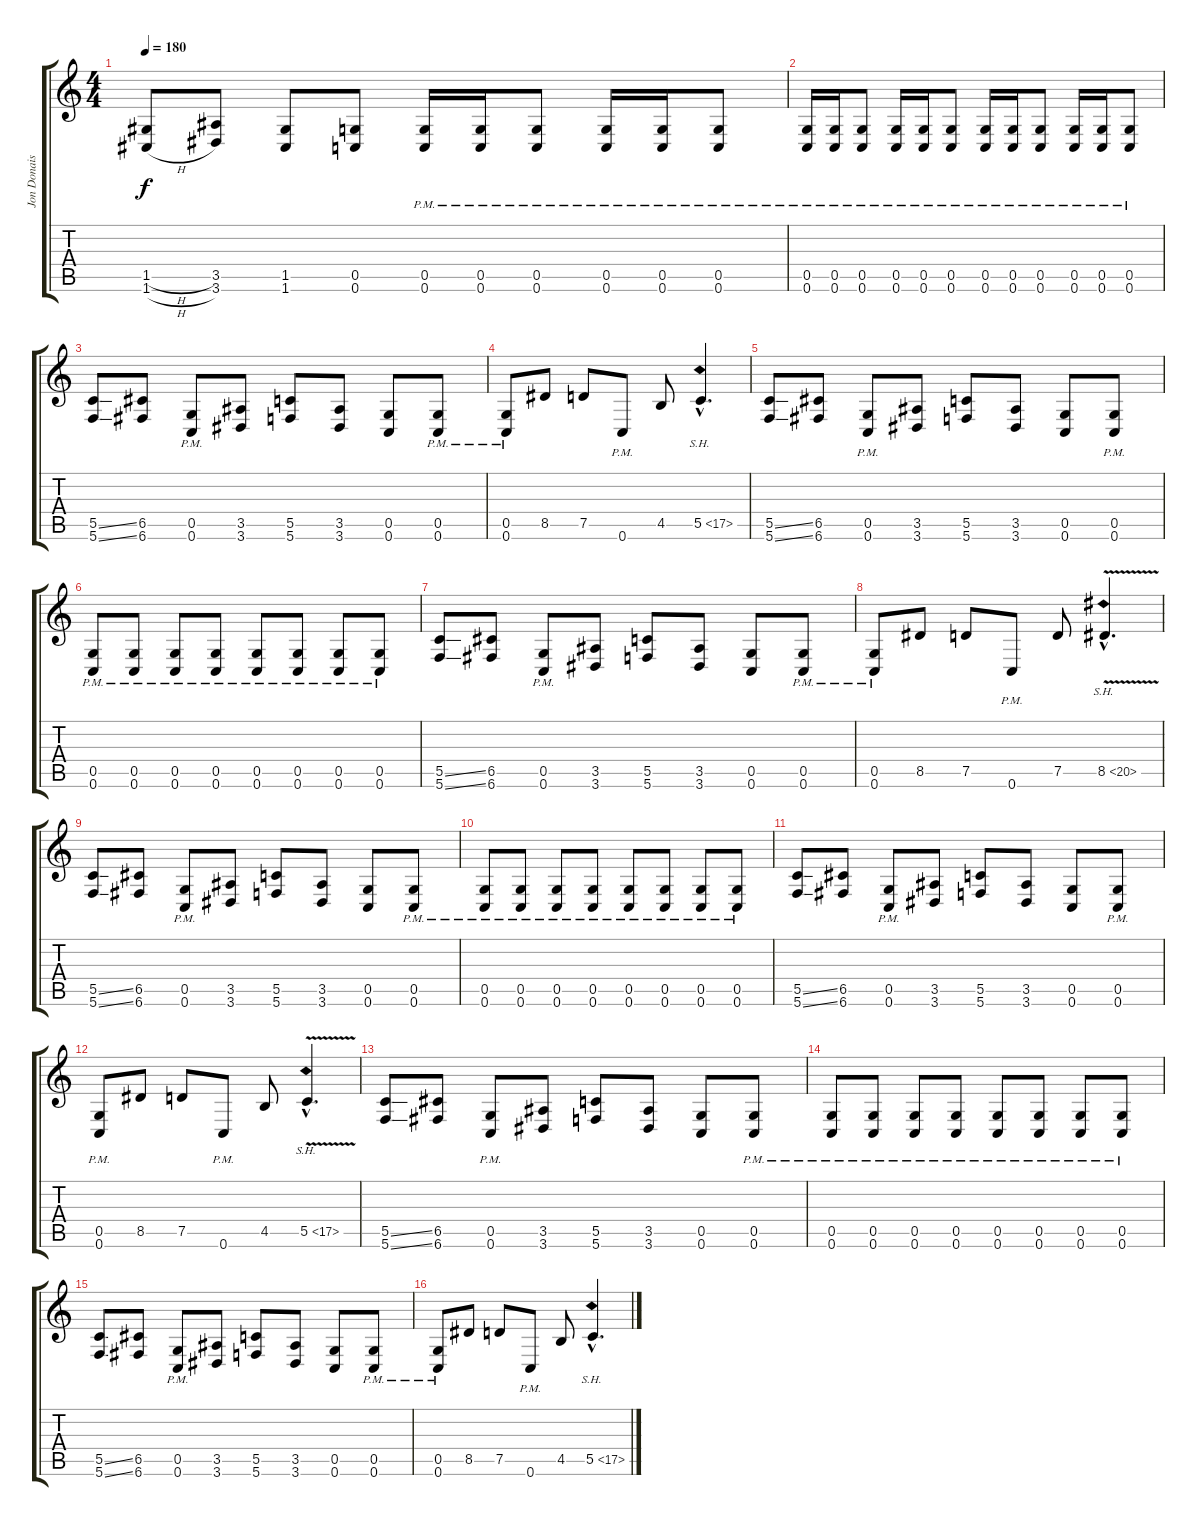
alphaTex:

\track ("Jon Donais" "Jon Donais") {instrument distortionguitar}
\staff {score tabs}
\tuning (D4 A3 F3 C3 G2 C2) {hide}
\ts (4 4)
\tempo 180
\clef g2
\ks c
(1.5{h} 1.6{h}).8{dy f} (3.5 3.6).8 (1.5 1.6).8 (0.5 0.6).8 (0.5{pm} 0.6{pm}).16 (0.5{pm} 0.6{pm}).16 (0.5{pm} 0.6{pm}).8 (0.5{pm} 0.6{pm}).16 (0.5{pm} 0.6{pm}).16 (0.5{pm} 0.6{pm}).8 |
(0.5{pm} 0.6{pm}).16 (0.5{pm} 0.6{pm}).16 (0.5{pm} 0.6{pm}).8 (0.5{pm} 0.6{pm}).16 (0.5{pm} 0.6{pm}).16 (0.5{pm} 0.6{pm}).8 (0.5{pm} 0.6{pm}).16 (0.5{pm} 0.6{pm}).16 (0.5{pm} 0.6{pm}).8 (0.5{pm} 0.6{pm}).16 (0.5{pm} 0.6{pm}).16 (0.5{pm} 0.6{pm}).8 |
(5.5{ss} 5.6{ss}).8 (6.5 6.6).8 (0.5{pm} 0.6{pm}).8 (3.5 3.6).8 (5.5 5.6).8 (3.5 3.6).8 (0.5 0.6).8 (0.5{pm} 0.6{pm}).8 |
(0.5{pm} 0.6{pm}).8 8.5.8 7.5.8 0.6{pm}.8 4.5.8 5.5{sh 12 hac}.4{d} |
(5.5{ss} 5.6{ss}).8 (6.5 6.6).8 (0.5{pm} 0.6{pm}).8 (3.5 3.6).8 (5.5 5.6).8 (3.5 3.6).8 (0.5 0.6).8 (0.5{pm} 0.6{pm}).8 |
(0.5{pm} 0.6{pm}).8 (0.5{pm} 0.6{pm}).8 (0.5{pm} 0.6{pm}).8 (0.5{pm} 0.6{pm}).8 (0.5{pm} 0.6{pm}).8 (0.5{pm} 0.6{pm}).8 (0.5{pm} 0.6{pm}).8 (0.5{pm} 0.6{pm}).8 |
(5.5{ss} 5.6{ss}).8 (6.5 6.6).8 (0.5{pm} 0.6{pm}).8 (3.5 3.6).8 (5.5 5.6).8 (3.5 3.6).8 (0.5 0.6).8 (0.5{pm} 0.6{pm}).8 |
(0.5{pm} 0.6{pm}).8 8.5.8 7.5.8 0.6{pm}.8 7.5.8 8.5{sh 12 v hac}.4{d} |
(5.5{ss} 5.6{ss}).8 (6.5 6.6).8 (0.5{pm} 0.6{pm}).8 (3.5 3.6).8 (5.5 5.6).8 (3.5 3.6).8 (0.5 0.6).8 (0.5{pm} 0.6{pm}).8 |
(0.5{pm} 0.6{pm}).8 (0.5{pm} 0.6{pm}).8 (0.5{pm} 0.6{pm}).8 (0.5{pm} 0.6{pm}).8 (0.5{pm} 0.6{pm}).8 (0.5{pm} 0.6{pm}).8 (0.5{pm} 0.6{pm}).8 (0.5{pm} 0.6{pm}).8 |
(5.5{ss} 5.6{ss}).8 (6.5 6.6).8 (0.5{pm} 0.6{pm}).8 (3.5 3.6).8 (5.5 5.6).8 (3.5 3.6).8 (0.5 0.6).8 (0.5{pm} 0.6{pm}).8 |
(0.5{pm} 0.6{pm}).8 8.5.8 7.5.8 0.6{pm}.8 4.5.8 5.5{sh 12 v hac}.4{d} |
(5.5{ss} 5.6{ss}).8 (6.5 6.6).8 (0.5{pm} 0.6{pm}).8 (3.5 3.6).8 (5.5 5.6).8 (3.5 3.6).8 (0.5 0.6).8 (0.5{pm} 0.6{pm}).8 |
(0.5{pm} 0.6{pm}).8 (0.5{pm} 0.6{pm}).8 (0.5{pm} 0.6{pm}).8 (0.5{pm} 0.6{pm}).8 (0.5{pm} 0.6{pm}).8 (0.5{pm} 0.6{pm}).8 (0.5{pm} 0.6{pm}).8 (0.5{pm} 0.6{pm}).8 |
(5.5{ss} 5.6{ss}).8 (6.5 6.6).8 (0.5{pm} 0.6{pm}).8 (3.5 3.6).8 (5.5 5.6).8 (3.5 3.6).8 (0.5 0.6).8 (0.5{pm} 0.6{pm}).8 |
(0.5{pm} 0.6{pm}).8 8.5.8 7.5.8 0.6{pm}.8 4.5.8 5.5{sh 12 hac}.4{d}
